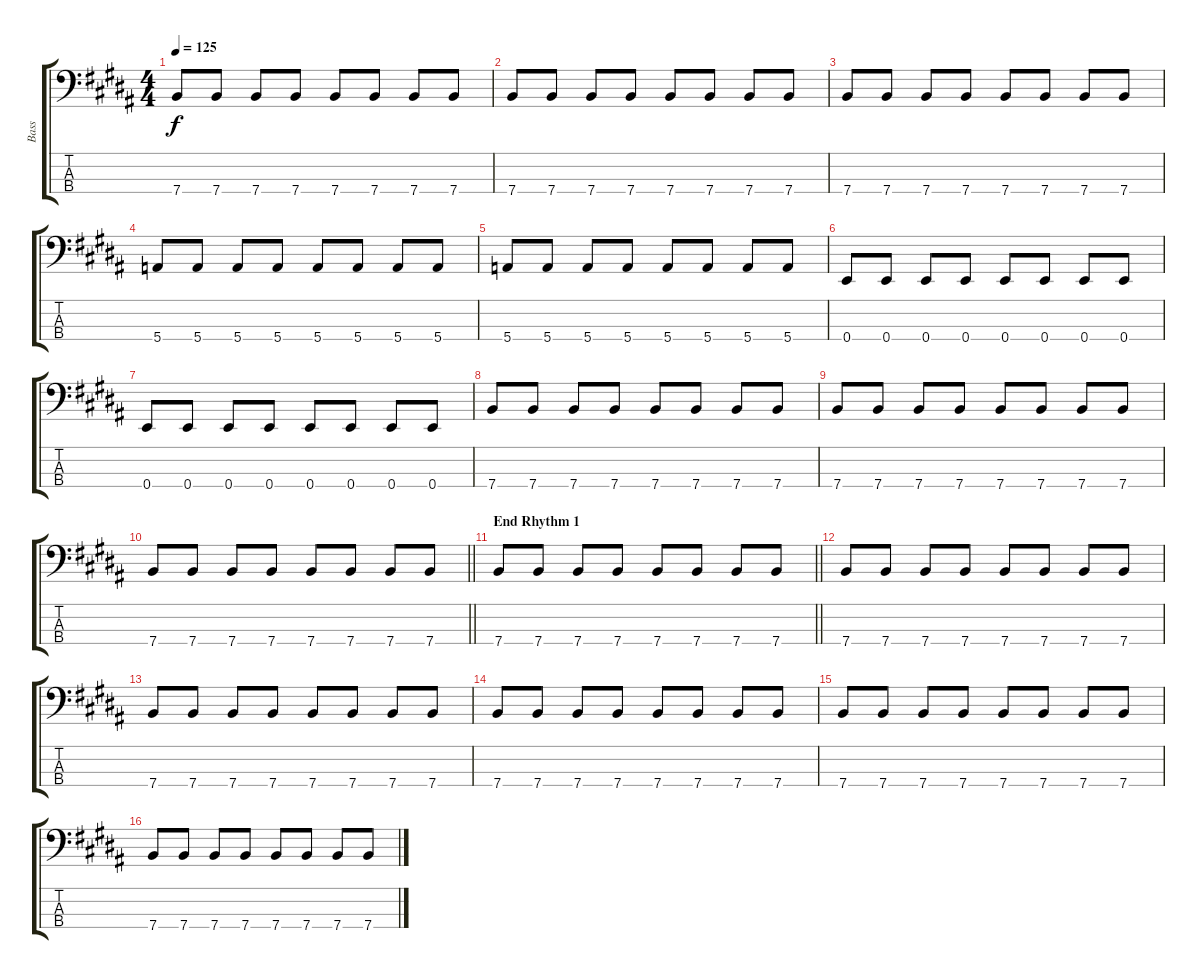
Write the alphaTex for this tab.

\track ("Bass" "Bass") {instrument electricbassfinger}
\staff {score tabs}
\tuning (G2 D2 A1 E1) {hide}
\ts (4 4)
\tempo 125
\clef f4
\ks b
7.4.8{dy f} 7.4.8 7.4.8 7.4.8 7.4.8 7.4.8 7.4.8 7.4.8 |
7.4.8 7.4.8 7.4.8 7.4.8 7.4.8 7.4.8 7.4.8 7.4.8 |
7.4.8 7.4.8 7.4.8 7.4.8 7.4.8 7.4.8 7.4.8 7.4.8 |
5.4.8 5.4.8 5.4.8 5.4.8 5.4.8 5.4.8 5.4.8 5.4.8 |
5.4.8 5.4.8 5.4.8 5.4.8 5.4.8 5.4.8 5.4.8 5.4.8 |
0.4.8 0.4.8 0.4.8 0.4.8 0.4.8 0.4.8 0.4.8 0.4.8 |
0.4.8 0.4.8 0.4.8 0.4.8 0.4.8 0.4.8 0.4.8 0.4.8 |
7.4.8 7.4.8 7.4.8 7.4.8 7.4.8 7.4.8 7.4.8 7.4.8 |
7.4.8 7.4.8 7.4.8 7.4.8 7.4.8 7.4.8 7.4.8 7.4.8 |
\barLineRight lightlight
7.4.8 7.4.8 7.4.8 7.4.8 7.4.8 7.4.8 7.4.8 7.4.8 |
\section ("" "End Rhythm 1")
\barLineRight lightlight
7.4.8 7.4.8 7.4.8 7.4.8 7.4.8 7.4.8 7.4.8 7.4.8 |
7.4.8 7.4.8 7.4.8 7.4.8 7.4.8 7.4.8 7.4.8 7.4.8 |
7.4.8 7.4.8 7.4.8 7.4.8 7.4.8 7.4.8 7.4.8 7.4.8 |
7.4.8 7.4.8 7.4.8 7.4.8 7.4.8 7.4.8 7.4.8 7.4.8 |
7.4.8 7.4.8 7.4.8 7.4.8 7.4.8 7.4.8 7.4.8 7.4.8 |
7.4.8 7.4.8 7.4.8 7.4.8 7.4.8 7.4.8 7.4.8 7.4.8
